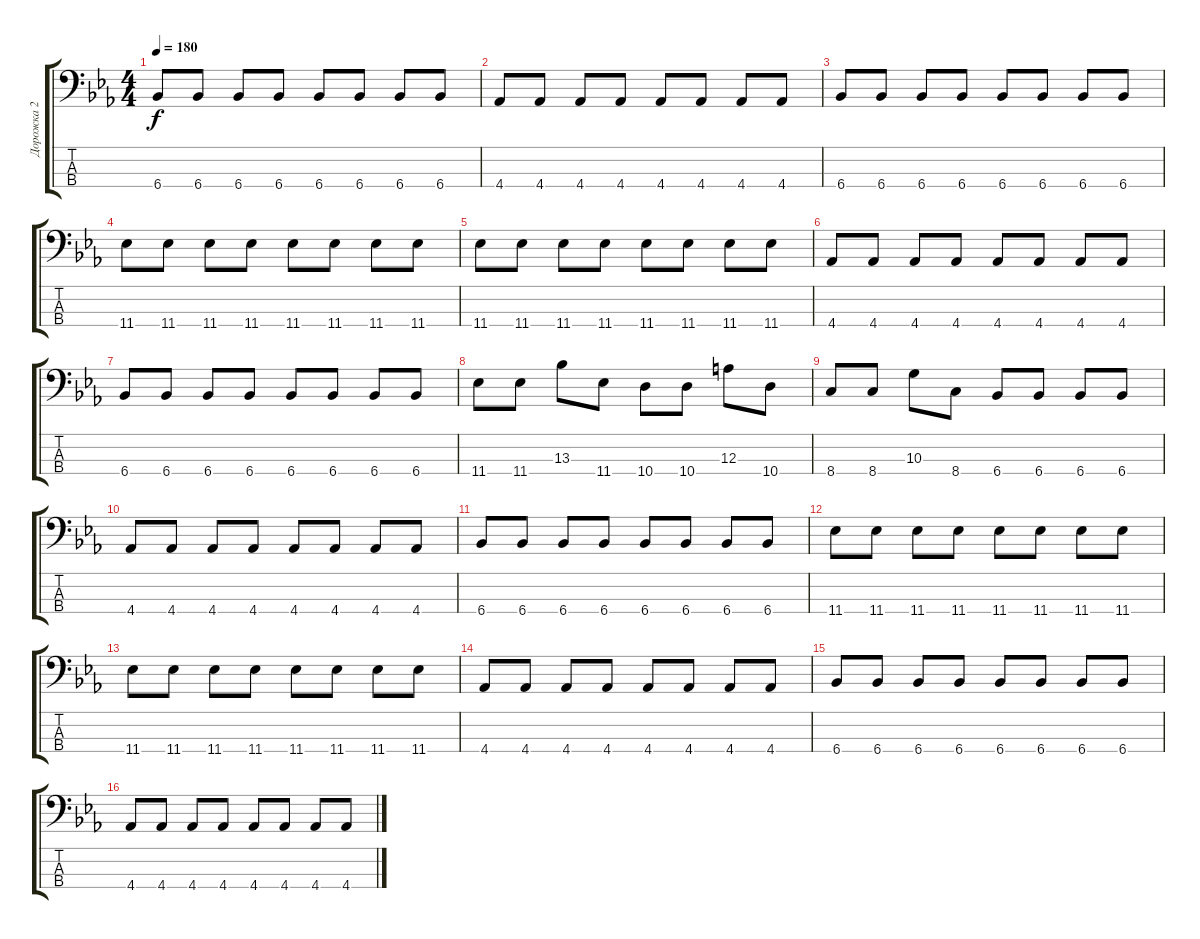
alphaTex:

\track ("Дорожка 2" "Дорожка 2") {instrument electricbasspick}
\staff {score tabs}
\tuning (G2 D2 A1 E1) {hide}
\ts (4 4)
\tempo 180
\clef f4
\ks eb
6.4.8{dy f} 6.4.8 6.4.8 6.4.8 6.4.8 6.4.8 6.4.8 6.4.8 |
4.4.8 4.4.8 4.4.8 4.4.8 4.4.8 4.4.8 4.4.8 4.4.8 |
6.4.8 6.4.8 6.4.8 6.4.8 6.4.8 6.4.8 6.4.8 6.4.8 |
11.4.8 11.4.8 11.4.8 11.4.8 11.4.8 11.4.8 11.4.8 11.4.8 |
11.4.8 11.4.8 11.4.8 11.4.8 11.4.8 11.4.8 11.4.8 11.4.8 |
4.4.8 4.4.8 4.4.8 4.4.8 4.4.8 4.4.8 4.4.8 4.4.8 |
6.4.8 6.4.8 6.4.8 6.4.8 6.4.8 6.4.8 6.4.8 6.4.8 |
11.4.8 11.4.8 13.3.8 11.4.8 10.4.8 10.4.8 12.3.8 10.4.8 |
8.4.8 8.4.8 10.3.8 8.4.8 6.4.8 6.4.8 6.4.8 6.4.8 |
4.4.8 4.4.8 4.4.8 4.4.8 4.4.8 4.4.8 4.4.8 4.4.8 |
6.4.8 6.4.8 6.4.8 6.4.8 6.4.8 6.4.8 6.4.8 6.4.8 |
11.4.8 11.4.8 11.4.8 11.4.8 11.4.8 11.4.8 11.4.8 11.4.8 |
11.4.8 11.4.8 11.4.8 11.4.8 11.4.8 11.4.8 11.4.8 11.4.8 |
4.4.8 4.4.8 4.4.8 4.4.8 4.4.8 4.4.8 4.4.8 4.4.8 |
6.4.8 6.4.8 6.4.8 6.4.8 6.4.8 6.4.8 6.4.8 6.4.8 |
4.4.8 4.4.8 4.4.8 4.4.8 4.4.8 4.4.8 4.4.8 4.4.8
